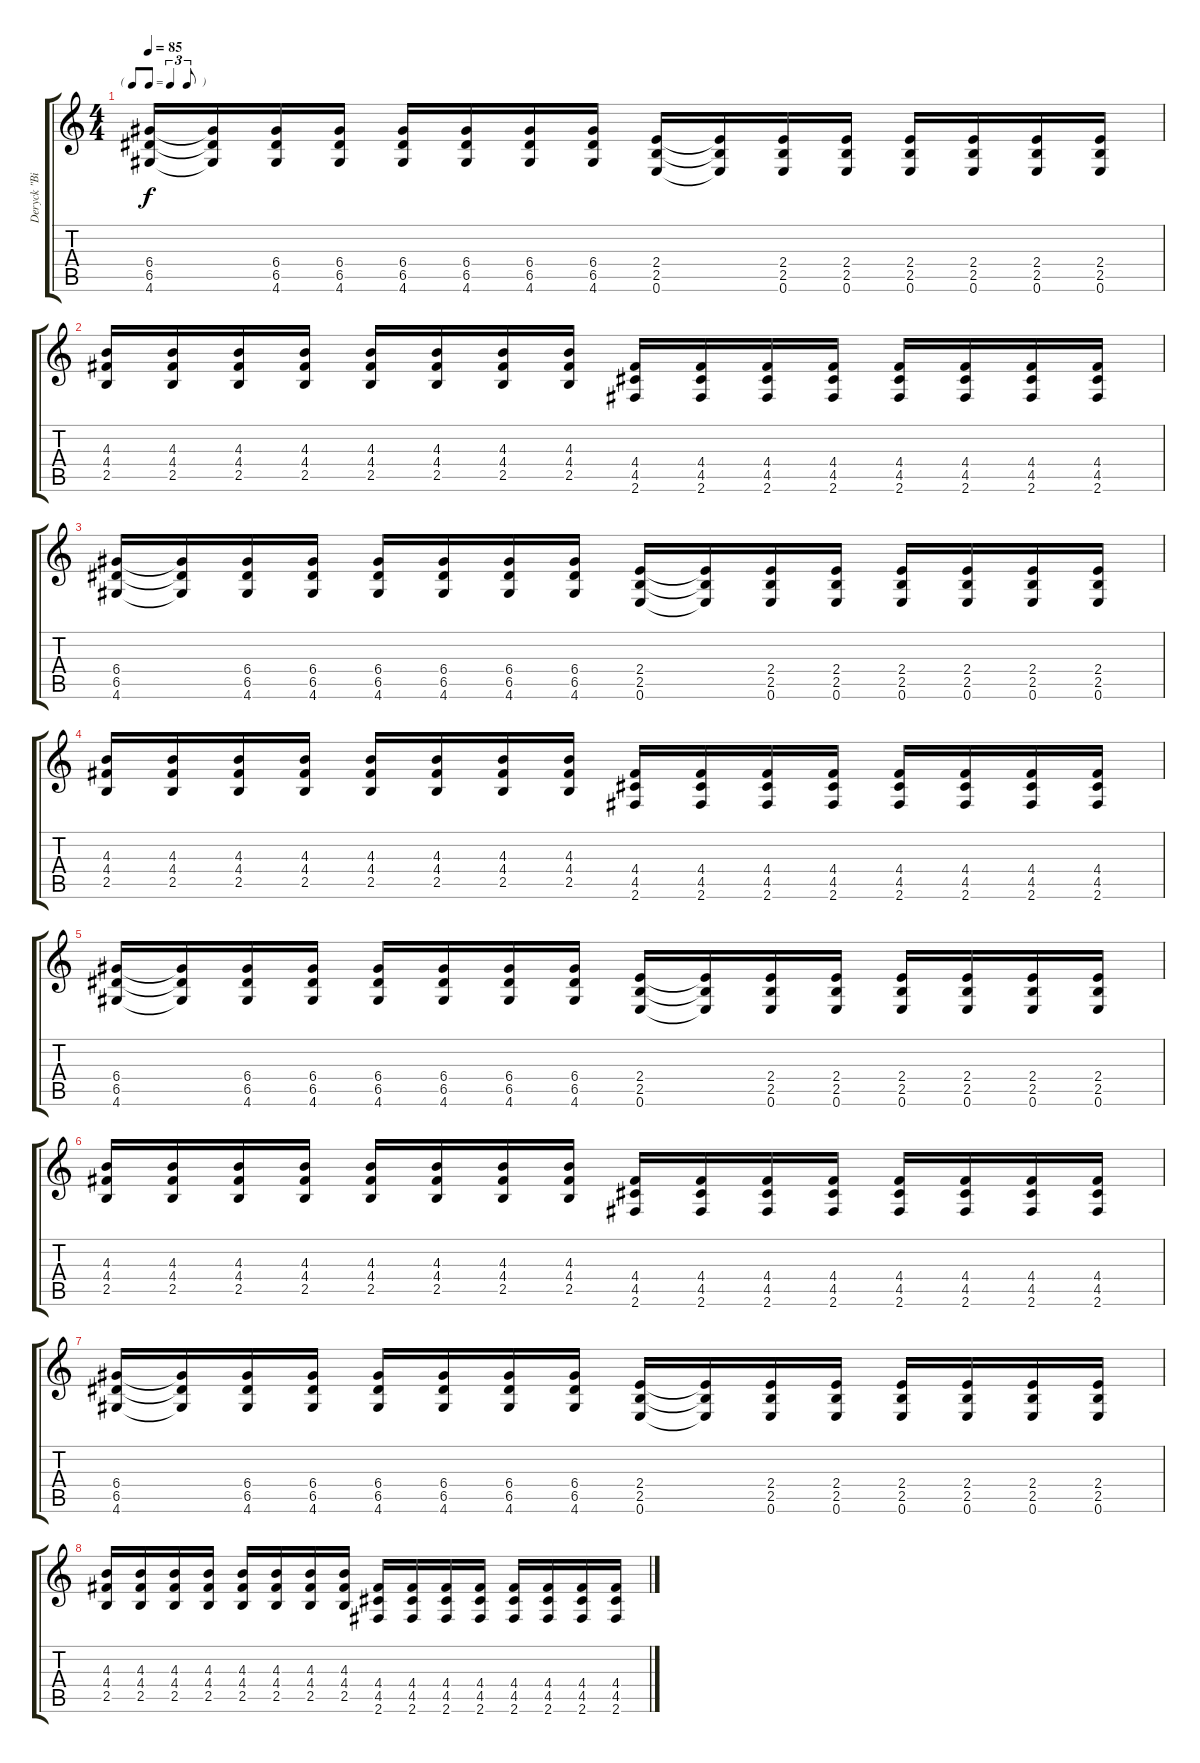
\track ("Deryck \"Bizzy D\" Whibley" "Deryck \"Bi") {instrument distortionguitar}
\staff {score tabs}
\tuning (E4 B3 G3 D3 A2 E2) {hide}
\ts (4 4)
\tf triplet8th
\tempo 85
\clef g2
\ks c
(6.4 6.5 4.6).16{dy f} (6.4{t} 6.5{t} 4.6{t}).16 (6.4 6.5 4.6).16 (6.4 6.5 4.6).16 (6.4 6.5 4.6).16 (6.4 6.5 4.6).16 (6.4 6.5 4.6).16 (6.4 6.5 4.6).16 (2.4 2.5 0.6).16 (2.4{t} 2.5{t} 0.6{t}).16 (2.4 2.5 0.6).16 (2.4 2.5 0.6).16 (2.4 2.5 0.6).16 (2.4 2.5 0.6).16 (2.4 2.5 0.6).16 (2.4 2.5 0.6).16 |
(4.3 4.4 2.5).16 (4.3 4.4 2.5).16 (4.3 4.4 2.5).16 (4.3 4.4 2.5).16 (4.3 4.4 2.5).16 (4.3 4.4 2.5).16 (4.3 4.4 2.5).16 (4.3 4.4 2.5).16 (4.4 4.5 2.6).16 (4.4 4.5 2.6).16 (4.4 4.5 2.6).16 (4.4 4.5 2.6).16 (4.4 4.5 2.6).16 (4.4 4.5 2.6).16 (4.4 4.5 2.6).16 (4.4 4.5 2.6).16 |
(6.4 6.5 4.6).16 (6.4{t} 6.5{t} 4.6{t}).16 (6.4 6.5 4.6).16 (6.4 6.5 4.6).16 (6.4 6.5 4.6).16 (6.4 6.5 4.6).16 (6.4 6.5 4.6).16 (6.4 6.5 4.6).16 (2.4 2.5 0.6).16 (2.4{t} 2.5{t} 0.6{t}).16 (2.4 2.5 0.6).16 (2.4 2.5 0.6).16 (2.4 2.5 0.6).16 (2.4 2.5 0.6).16 (2.4 2.5 0.6).16 (2.4 2.5 0.6).16 |
(4.3 4.4 2.5).16 (4.3 4.4 2.5).16 (4.3 4.4 2.5).16 (4.3 4.4 2.5).16 (4.3 4.4 2.5).16 (4.3 4.4 2.5).16 (4.3 4.4 2.5).16 (4.3 4.4 2.5).16 (4.4 4.5 2.6).16 (4.4 4.5 2.6).16 (4.4 4.5 2.6).16 (4.4 4.5 2.6).16 (4.4 4.5 2.6).16 (4.4 4.5 2.6).16 (4.4 4.5 2.6).16 (4.4 4.5 2.6).16 |
(6.4 6.5 4.6).16 (6.4{t} 6.5{t} 4.6{t}).16 (6.4 6.5 4.6).16 (6.4 6.5 4.6).16 (6.4 6.5 4.6).16 (6.4 6.5 4.6).16 (6.4 6.5 4.6).16 (6.4 6.5 4.6).16 (2.4 2.5 0.6).16 (2.4{t} 2.5{t} 0.6{t}).16 (2.4 2.5 0.6).16 (2.4 2.5 0.6).16 (2.4 2.5 0.6).16 (2.4 2.5 0.6).16 (2.4 2.5 0.6).16 (2.4 2.5 0.6).16 |
(4.3 4.4 2.5).16 (4.3 4.4 2.5).16 (4.3 4.4 2.5).16 (4.3 4.4 2.5).16 (4.3 4.4 2.5).16 (4.3 4.4 2.5).16 (4.3 4.4 2.5).16 (4.3 4.4 2.5).16 (4.4 4.5 2.6).16 (4.4 4.5 2.6).16 (4.4 4.5 2.6).16 (4.4 4.5 2.6).16 (4.4 4.5 2.6).16 (4.4 4.5 2.6).16 (4.4 4.5 2.6).16 (4.4 4.5 2.6).16 |
(6.4 6.5 4.6).16 (6.4{t} 6.5{t} 4.6{t}).16 (6.4 6.5 4.6).16 (6.4 6.5 4.6).16 (6.4 6.5 4.6).16 (6.4 6.5 4.6).16 (6.4 6.5 4.6).16 (6.4 6.5 4.6).16 (2.4 2.5 0.6).16 (2.4{t} 2.5{t} 0.6{t}).16 (2.4 2.5 0.6).16 (2.4 2.5 0.6).16 (2.4 2.5 0.6).16 (2.4 2.5 0.6).16 (2.4 2.5 0.6).16 (2.4 2.5 0.6).16 |
(4.3 4.4 2.5).16 (4.3 4.4 2.5).16 (4.3 4.4 2.5).16 (4.3 4.4 2.5).16 (4.3 4.4 2.5).16 (4.3 4.4 2.5).16 (4.3 4.4 2.5).16 (4.3 4.4 2.5).16 (4.4 4.5 2.6).16 (4.4 4.5 2.6).16 (4.4 4.5 2.6).16 (4.4 4.5 2.6).16 (4.4 4.5 2.6).16 (4.4 4.5 2.6).16 (4.4 4.5 2.6).16 (4.4 4.5 2.6).16
